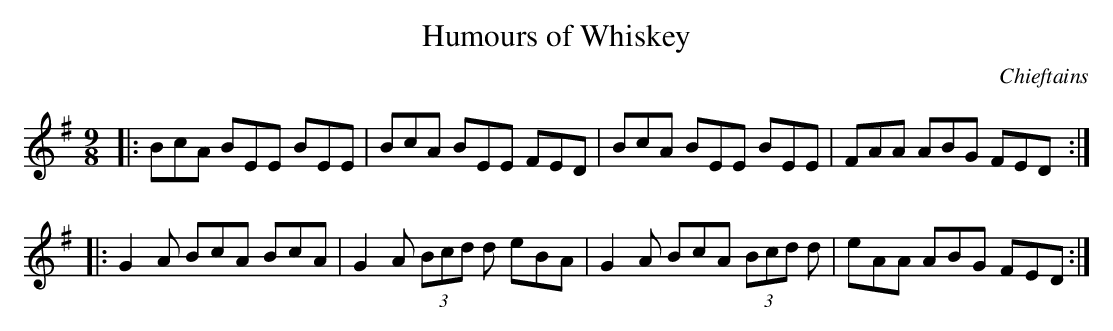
X:1
T:Humours of Whiskey
C:Chieftains
M:9/8
K:Ador
|:BcA BEE BEE|BcA BEE FED|BcA BEE BEE|FAA ABG FED:|
|:G2A BcA BcA|G2A (3Bcd d eBA|G2A BcA (3Bcd d|eAA ABG FED:|
